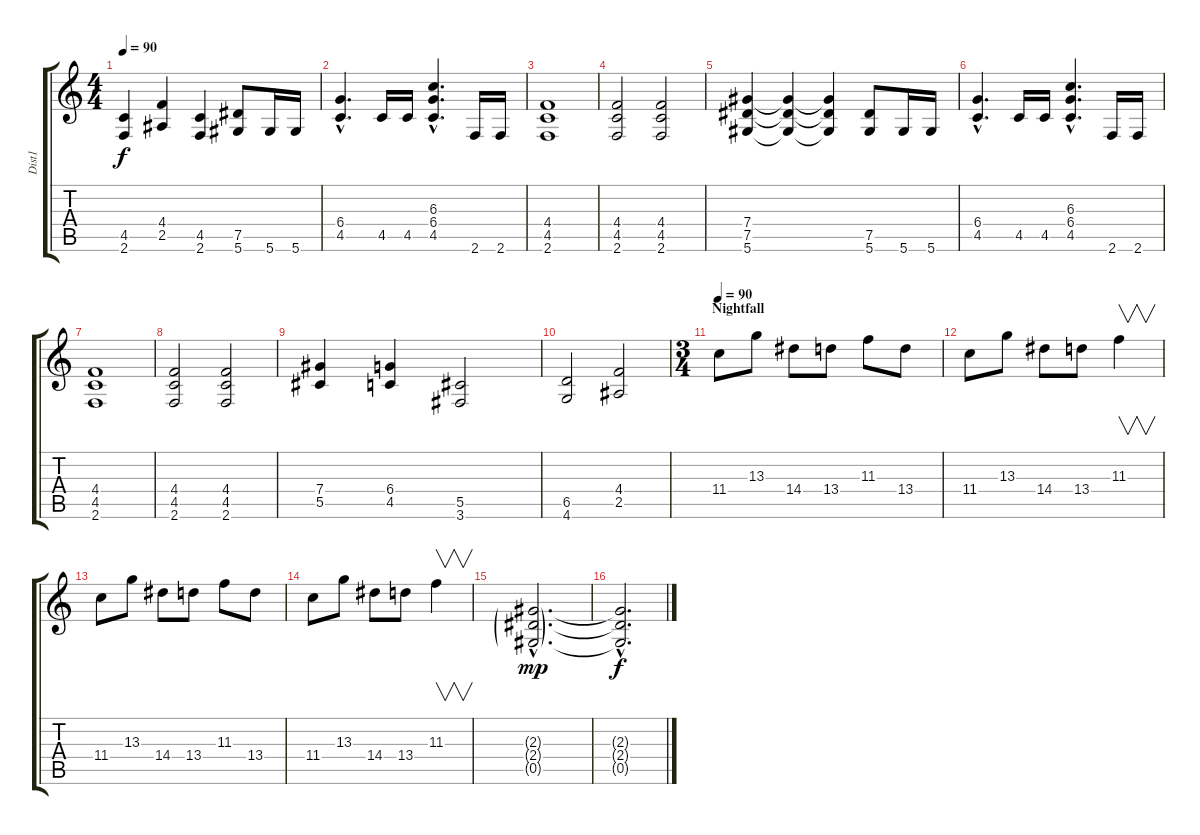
\track ("Dist1" "Dist1") {instrument distortionguitar}
\staff {score tabs}
\tuning (Eb4 Bb3 Gb3 Db3 Ab2 Eb2) {hide}
\ts (4 4)
\tempo 90
\clef g2
\ks c
(4.5 2.6).4{dy f} (4.4 2.5).4 (4.5 2.6).4 (7.5 5.6).8 5.6.16 5.6.16 |
(6.4{hac} 4.5{hac}).4{d} 4.5.16 4.5.16 (6.3{hac} 6.4{hac} 4.5{hac}).4{d} 2.6.16 2.6.16 |
(4.4 4.5 2.6).1 |
(4.4 4.5 2.6).2 (4.4 4.5 2.6).2 |
(7.4 7.5 5.6).4 (7.4{t} 7.5{t} 5.6{t}).4 (7.4{t} 7.5{t} 5.6{t}).4 (7.5 5.6).8 5.6.16 5.6.16 |
(6.4{hac} 4.5{hac}).4{d} 4.5.16 4.5.16 (6.3{hac} 6.4{hac} 4.5{hac}).4{d} 2.6.16 2.6.16 |
(4.4 4.5 2.6).1 |
(4.4 4.5 2.6).2 (4.4 4.5 2.6).2 |
(7.4 5.5).4 (6.4 4.5).4 (5.5 3.6).2 |
(6.5 4.6).2 (4.4 2.5).2 |
\ts (3 4)
\section ("" "Nightfall")
\tempo 90
11.4.8 13.3.8 14.4.8 13.4.8 11.3.8 13.4.8 |
11.4.8 13.3.8 14.4.8 13.4.8 11.3.4{v} |
11.4.8 13.3.8 14.4.8 13.4.8 11.3.8 13.4.8 |
11.4.8 13.3.8 14.4.8 13.4.8 11.3.4{v} |
(2.3{g hac} 2.4{g hac} 0.5{g hac}).2{d dy mp} |
(2.3{hac t} 2.4{hac t} 0.5{hac t}).2{d dy f}
